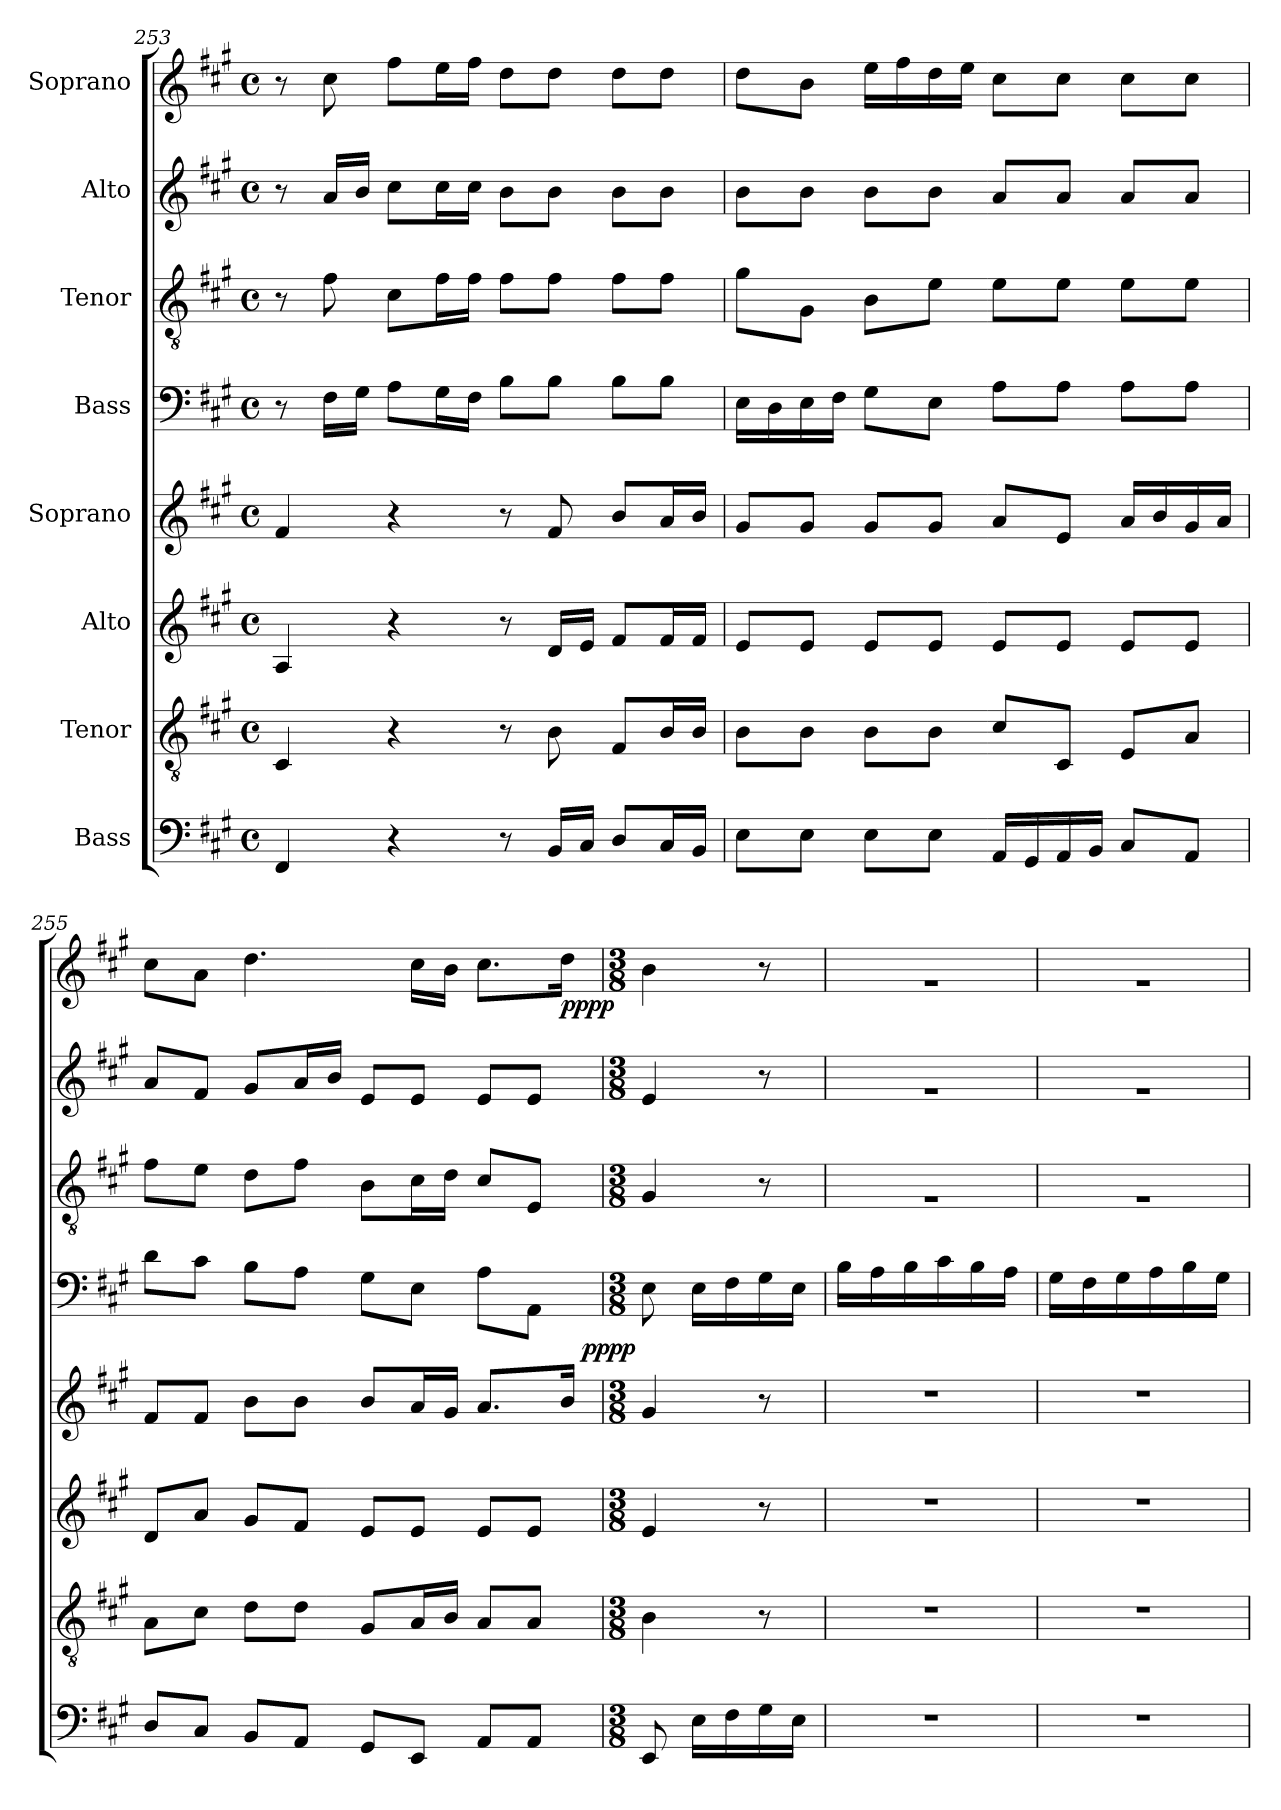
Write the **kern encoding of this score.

**kern	**kern	**kern	**kern	**dynam	**kern	**kern	**kern	**kern	**dynam
*part8	*part7	*part6	*part5	*part5	*part4	*part3	*part2	*part1	*part1
*staff8	*staff7	*staff6	*staff5	*staff5	*staff4	*staff3	*staff2	*staff1	*staff1
*I"Bass	*I"Tenor	*I"Alto	*I"Soprano	*	*I"Bass	*I"Tenor	*I"Alto	*I"Soprano	*
!!LO:PB:g=z
*clefF4	*clefGv2	*clefG2	*clefG2	*	*clefF4	*clefGv2	*clefG2	*clefG2	*
*k[f#c#g#]	*k[f#c#g#]	*k[f#c#g#]	*k[f#c#g#]	*	*k[f#c#g#]	*k[f#c#g#]	*k[f#c#g#]	*k[f#c#g#]	*
*A:	*A:	*A:	*A:	*	*A:	*A:	*A:	*A:	*
*M4/4	*M4/4	*M4/4	*M4/4	*	*M4/4	*M4/4	*M4/4	*M4/4	*
*met(c)	*met(c)	*met(c)	*met(c)	*	*met(c)	*met(c)	*met(c)	*met(c)	*
=253	=253	=253	=253	=253	=253	=253	=253	=253	=253
4FF#/	4C#/	4A/	4f#/	.	8r	8r	8r	8r	.
.	.	.	.	.	16F#\LL	8f#\	16a/LL	8cc#\	.
.	.	.	.	.	16G#\JJ	.	16b/JJ	.	.
4r	4r	4r	4r	.	8A\L	8c#\L	8cc#\L	8ff#\L	.
.	.	.	.	.	16G#\L	16f#\L	16cc#\L	16ee\L	.
.	.	.	.	.	16F#\JJ	16f#\JJ	16cc#\JJ	16ff#\JJ	.
8r	8r	8r	8r	.	8B\L	8f#\L	8b\L	8dd\L	.
16BB/LL	8B\	16d/LL	8f#/	.	8B\J	8f#\J	8b\J	8dd\J	.
16C#/JJ	.	16e/JJ	.	.	.	.	.	.	.
8D/L	8F#/L	8f#/L	8b/L	.	8B\L	8f#\L	8b\L	8dd\L	.
16C#/L	16B/L	16f#/L	16a/L	.	8B\J	8f#\J	8b\J	8dd\J	.
16BB/JJ	16B/JJ	16f#/JJ	16b/JJ	.	.	.	.	.	.
=254	=254	=254	=254	=254	=254	=254	=254	=254	=254
8E\L	8B\L	8e/L	8g#/L	.	16E\LL	8g#\L	8b\L	8dd\L	.
.	.	.	.	.	16D\	.	.	.	.
8E\J	8B\J	8e/J	8g#/J	.	16E\	8G#\J	8b\J	8b\J	.
.	.	.	.	.	16F#\JJ	.	.	.	.
8E\L	8B\L	8e/L	8g#/L	.	8G#\L	8B\L	8b\L	16ee\LL	.
.	.	.	.	.	.	.	.	16ff#\	.
8E\J	8B\J	8e/J	8g#/J	.	8E\J	8e\J	8b\J	16dd\	.
.	.	.	.	.	.	.	.	16ee\JJ	.
16AA/LL	8c#/L	8e/L	8a/L	.	8A\L	8e\L	8a/L	8cc#\L	.
16GG#/	.	.	.	.	.	.	.	.	.
16AA/	8C#/J	8e/J	8e/J	.	8A\J	8e\J	8a/J	8cc#\J	.
16BB/JJ	.	.	.	.	.	.	.	.	.
8C#/L	8E/L	8e/L	16a/LL	.	8A\L	8e\L	8a/L	8cc#\L	.
.	.	.	16b/	.	.	.	.	.	.
8AA/J	8A/J	8e/J	16g#/	.	8A\J	8e\J	8a/J	8cc#\J	.
.	.	.	16a/JJ	.	.	.	.	.	.
=255	=255	=255	=255	=255	=255	=255	=255	=255	=255
*	*	*	*^	*	*	*	*	*	*
8D/L	8A\L	8d/L	8f#/L	2ryy	.	8d\L	8f#\L	8a/L	8cc#\L	.
8C#/J	8c#\J	8a/J	8f#/J	.	.	8c#\J	8e\J	8f#/J	8a\J	.
8BB/L	8d\L	8g#/L	8b\L	.	.	8B\L	8d\L	8g#/L	4.dd\	.
8AA/J	8d\J	8f#/J	8b\J	.	.	8A\J	8f#\J	16a/L	.	.
.	.	.	.	.	.	.	.	16b/JJ	.	.
8GG#/L	8G#/L	8e/L	8b/L	4...ryy	.	8G#\L	8B\L	8e/L	.	.
8EE/J	16A/L	8e/J	16a/L	.	.	8E\J	16c#\L	8e/J	16cc#\LL	.
.	16B/JJ	.	16g#/JJ	.	.	.	16d\JJ	.	16b\JJ	.
8AA/L	8A/L	8e/L	8.a/L	.	.	8A\L	8c#/L	8e/L	8.cc#\L	.
8AA/J	8A/J	8e/J	.	.	.	8AA\J	8E/J	8e/J	.	.
!	!	!	!	!	!	!	!	!	!	!LO:DY:b
.	.	.	16b/Jk	.	.	.	.	.	16dd\Jk	pppp
!	!	!	!	!	!LO:DY:a	!	!	!	!	!
.	.	.	.	32ryy	pppp	.	.	.	.	.
*	*	*	*v	*v	*	*	*	*	*	*
=256	=256	=256	=256	=256	=256	=256	=256	=256	=256
*M3/8	*M3/8	*M3/8	*M3/8	*	*M3/8	*M3/8	*M3/8	*M3/8	*
8EE/	4B\	4e/	4g#/	.	8E\	4G#/	4e/	4b\	.
16E\LL	.	.	.	.	16E\LL	.	.	.	.
16F#\	.	.	.	.	16F#\	.	.	.	.
16G#\	8r	8r	8r	.	16G#\	8r	8r	8r	.
16E\JJ	.	.	.	.	16E\JJ	.	.	.	.
!!LO:PB:g=z
=257	=257	=257	=257	=257	=257	=257	=257	=257	=257
!	!	!	!	!	!	!LO:N:vis=1	!LO:N:vis=1	!LO:N:vis=1	!
4.r	4.r	4.r	4.r	.	16B\LL	4.rA	4.ra	4.ra	.
.	.	.	.	.	16A\	.	.	.	.
.	.	.	.	.	16B\	.	.	.	.
.	.	.	.	.	16c#\	.	.	.	.
.	.	.	.	.	16B\	.	.	.	.
.	.	.	.	.	16A\JJ	.	.	.	.
=258	=258	=258	=258	=258	=258	=258	=258	=258	=258
!	!	!	!	!	!	!LO:N:vis=1	!LO:N:vis=1	!LO:N:vis=1	!
4.r	4.r	4.r	4.r	.	16G#\LL	4.rA	4.ra	4.ra	.
.	.	.	.	.	16F#\	.	.	.	.
.	.	.	.	.	16G#\	.	.	.	.
.	.	.	.	.	16A\	.	.	.	.
.	.	.	.	.	16B\	.	.	.	.
.	.	.	.	.	16G#\JJ	.	.	.	.
=	=	=	=	=	=	=	=	=	=
*-	*-	*-	*-	*-	*-	*-	*-	*-	*-
